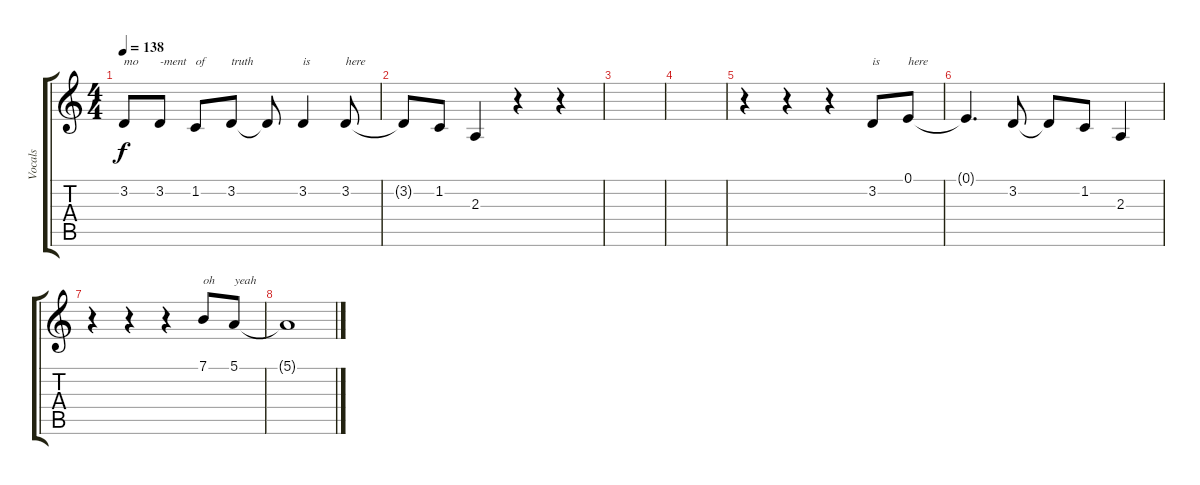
\track ("Vocals" "Vocals") {instrument tenorsax}
\staff {score tabs}
\tuning (E4 B3 G3 D3 A2 E2) {hide}
\ts (4 4)
\tempo 138
\clef g2
\ks c
3.2.8{txt "mo" dy f} 3.2.8{txt "-ment"} 1.2.8{txt "of"} 3.2.8{txt "truth"} 3.2{t}.8 3.2.4{txt "is"} 3.2.8{txt "here"} |
3.2{t}.8 1.2.8 2.3.4 r.4 r.4 |
|
|
r.4 r.4 r.4 3.2.8{txt "is"} 0.1.8{txt "here"} |
0.1{t}.4{d} 3.2.8 3.2{t}.8 1.2.8 2.3.4 |
r.4 r.4 r.4 7.1.8{txt "oh"} 5.1.8{txt "yeah"} |
5.1{t}.1
